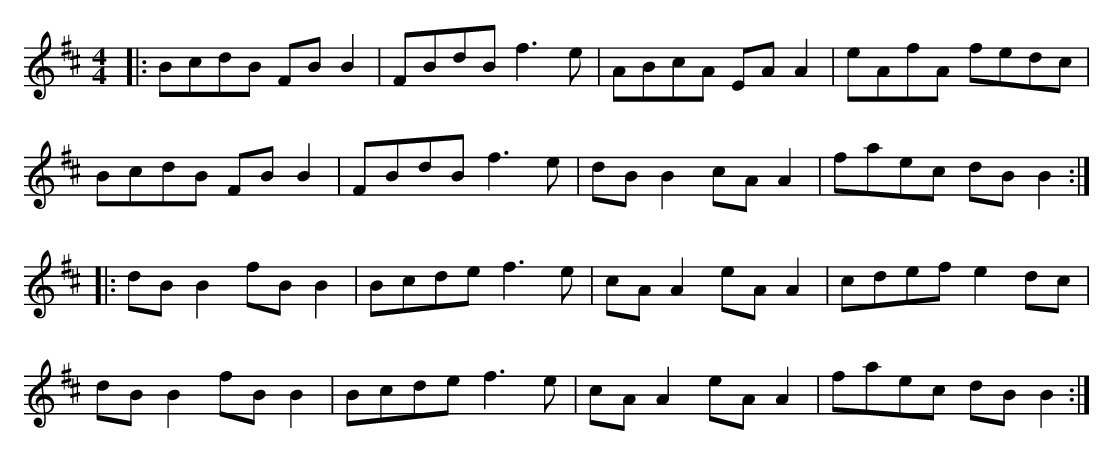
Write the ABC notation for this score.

X:1
M:4/4
K:Bmin
|:BcdB FB B2|FBdB f3e|ABcA EA A2|eAfA fedc|
BcdB FB B2|FBdB f3e|dB B2 cA A2|faec dB B2:|
|:dB B2 fB B2|Bcde f3e|cA A2 eA A2|cdef e2 dc|
dB B2 fB B2|Bcde f3e|cA A2 eA A2|faec dB B2:|
